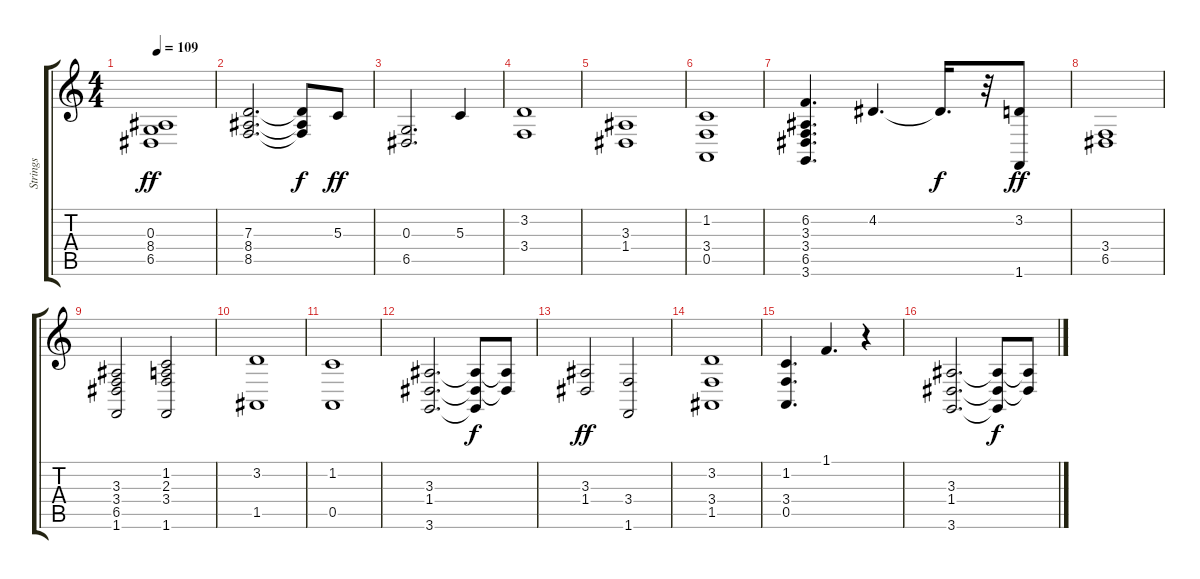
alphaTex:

\track ("Strings" "Strings") {instrument stringensemble1}
\staff {score tabs}
\tuning (E4 B3 G3 D3 A2 E2) {hide}
\ts (4 4)
\tempo 109
\clef g2
\ks c
(0.3 8.4 6.5).1{dy ff} |
(7.3 8.4 8.5).2{d} (7.3{t} 8.4{t} 8.5{t}).8{dy f} 5.3.8{dy ff} |
(0.3 6.5).2{d} 5.3.4 |
(3.2 3.4).1 |
(3.3 1.4).1 |
(1.2 3.4 0.5).1 |
(6.2 3.3 3.4 6.5 3.6).4{d} 4.2.4{d} 4.2{t}.16{d dy f} r.32 (3.2 1.6).8{dy ff} |
(3.4 6.5).1 |
(3.3 3.4 6.5 1.6).2 (1.2 2.3 3.4 1.6).2 |
(3.2 1.5).1 |
(1.2 0.5).1 |
(3.3 1.4 3.6).2{d} (3.3{t} 1.4{t} 3.6{t}).8{dy f} (3.3{t} 1.4{t}).8 |
(3.3 1.4).2{dy ff} (3.4 1.6).2 |
(3.2 3.4 1.5).1 |
(1.2 3.4 0.5).4{d} 1.1.4{d} r.4 |
(3.3 1.4 3.6).2{d} (3.3{t} 1.4{t} 3.6{t}).8{dy f} (3.3{t} 1.4{t}).8
